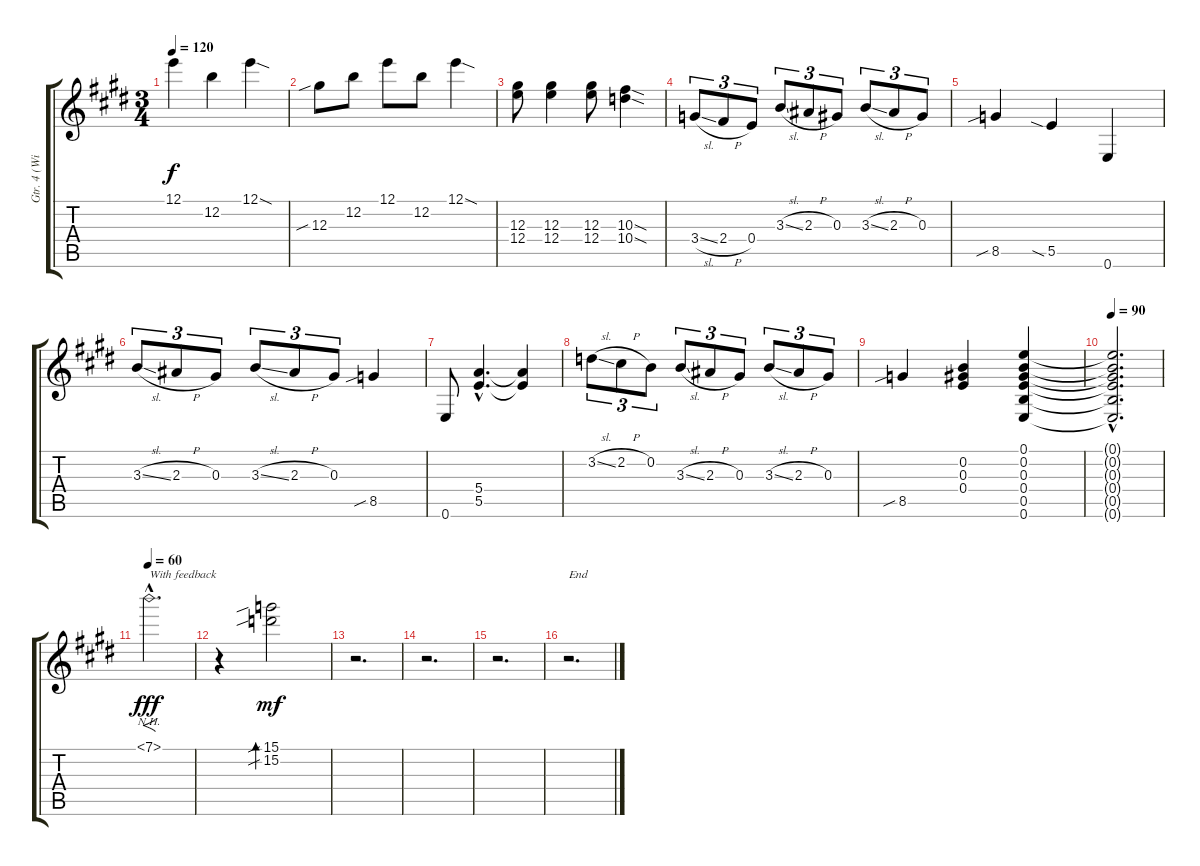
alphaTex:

\track ("Gtr. 4 (With slide)" "Gtr. 4 (Wi") {instrument overdrivenguitar}
\staff {score tabs}
\tuning (E4 B3 Ab3 E3 B2 E2) {hide}
\ts (3 4)
\tempo 120
\clef g2
\ks e
12.1.4{dy f} 12.2.4 12.1{sod}.4 |
12.3{sib}.8 12.2.8 12.1.8 12.2.8 12.1{sod}.4 |
(12.3 12.4).8 (12.3 12.4).4 (12.3 12.4).8 (10.3{sod} 10.4{sod}).4 |
3.4{sl}.8{tu (3 2)} 2.4{h}.8{tu (3 2)} 0.4.8{tu (3 2)} 3.3{sl}.8{tu (3 2)} 2.3{h}.8{tu (3 2)} 0.3.8{tu (3 2)} 3.3{sl}.8{tu (3 2)} 2.3{h}.8{tu (3 2)} 0.3.8{tu (3 2)} |
8.5{sib}.4 5.5{sia}.4 0.6.4 |
3.3{sl}.8{tu (3 2)} 2.3{h}.8{tu (3 2)} 0.3.8{tu (3 2)} 3.3{sl}.8{tu (3 2)} 2.3{h}.8{tu (3 2)} 0.3.8{tu (3 2)} 8.5{sib}.4 |
0.6.8 (5.4{hac} 5.5{hac}).4{d} (5.4{t} 5.5{t}).4 |
3.2{sl}.8{tu (3 2)} 2.2{h}.8{tu (3 2)} 0.2.8{tu (3 2)} 3.3{sl}.8{tu (3 2)} 2.3{h}.8{tu (3 2)} 0.3.8{tu (3 2)} 3.3{sl}.8{tu (3 2)} 2.3{h}.8{tu (3 2)} 0.3.8{tu (3 2)} |
8.5{sib}.4 (0.2 0.3 0.4).4 (0.1 0.2 0.3 0.4 0.5 0.6).4{volume 8} |
\tempo 90
(0.1{hac t} 0.2{hac t} 0.3{hac t} 0.4{hac t} 0.5{hac t} 0.6{hac t}).2{d volume 6} |
\tempo 60
7.1{nh hac}.2{f d txt "With feedback" dy fff} |
r.4 (15.1{sib} 15.2{sib}).2{bd 240 dy mf} |
r.2{d} |
r.2{d} |
r.2{d} |
r.2{d txt "End"}
